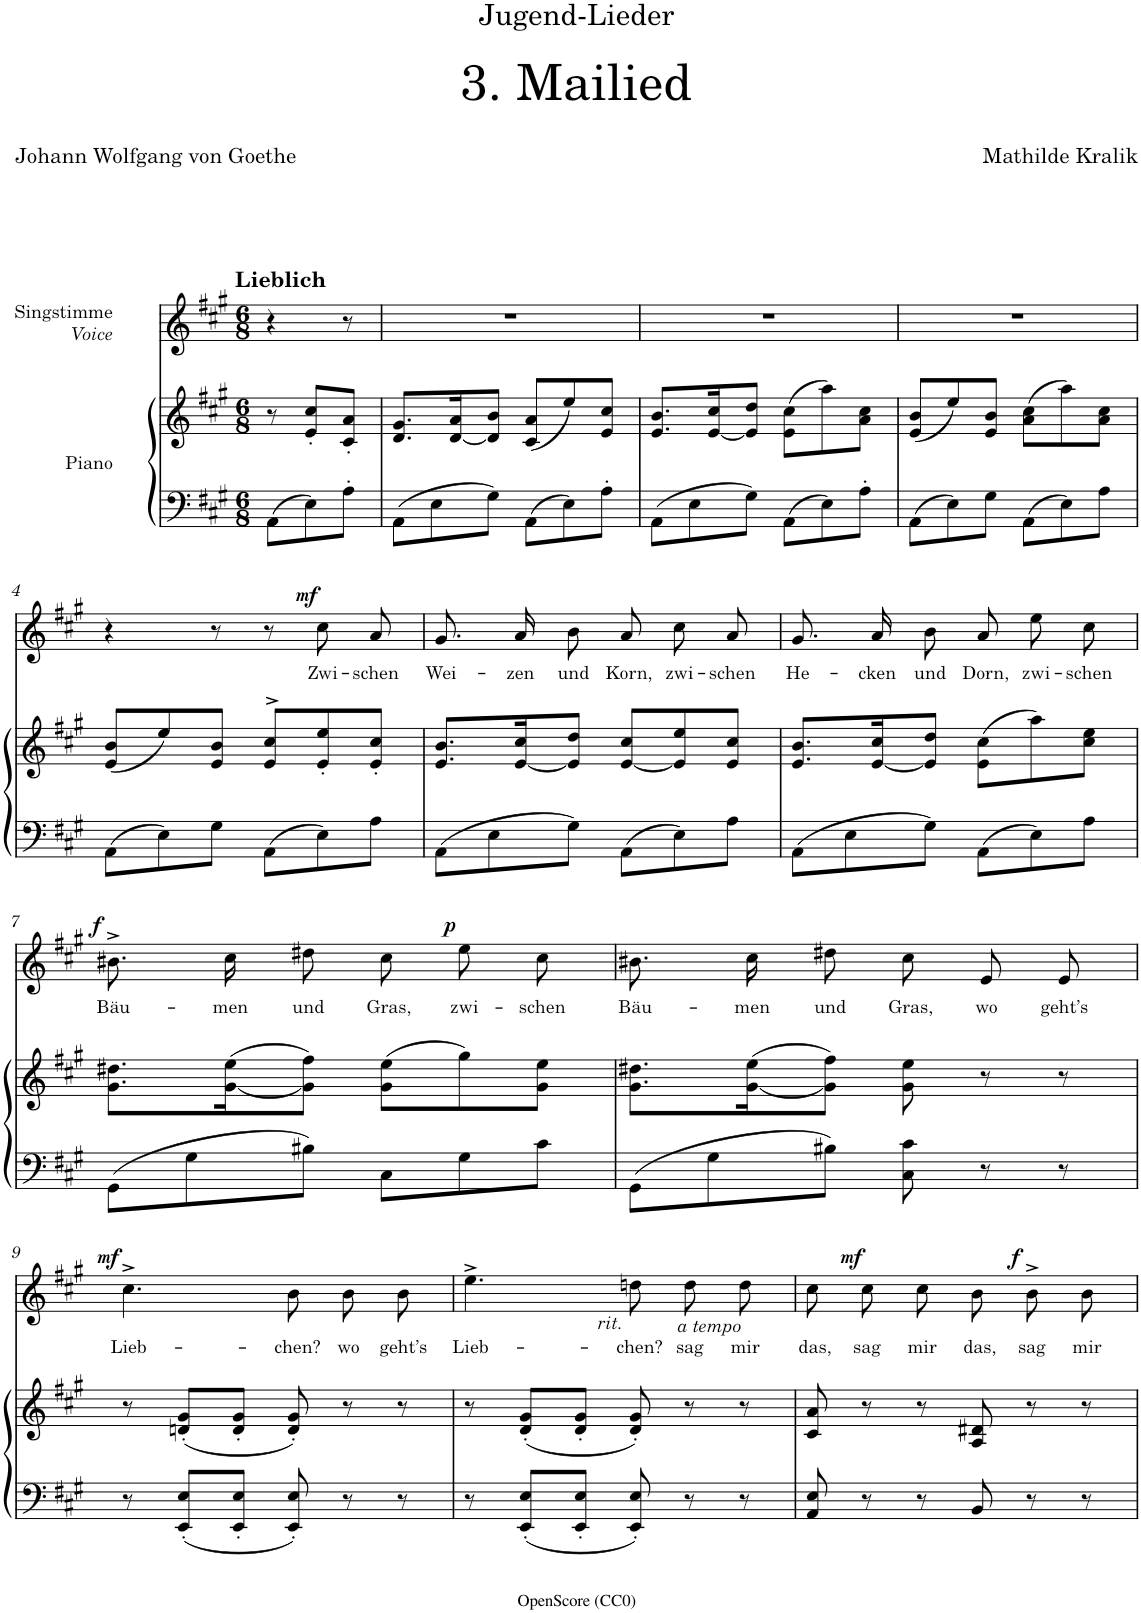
**kern	**kern	**kern	**text	**dynam
*part2	*part2	*part1	*part1	*part1
*staff3	*staff2	*staff1	*staff1	*staff1
*I"Piano	*	*I"Singstimme Voice	*	*
*I'Pno	*	*	*	*
*clefF4	*clefG2	*clefG2	*	*
*k[f#c#g#]	*k[f#c#g#]	*k[f#c#g#]	*	*
*M6/8	*M6/8	*M6/8	*	*
=	=	=	=	=
!	!	!LO:TX:a:B:t=Lieblich	!	!
8AA\L	8r	4r	.	.
8E\	8e/' 8cc#/'L	.	.	.
8A'\J	8c#/' 8a/'J	8r	.	.
=1	=1	=1	=1	=1
8AA\L	8.d/ 8.g#/L	2.r	.	.
8E\	.	.	.	.
.	[16d/ 16a/K	.	.	.
8G#\J	8d/] 8b/J	.	.	.
8AA\L	(8c#/ 8a/L	.	.	.
8E\	8ee/)	.	.	.
8A'\J	8e/ 8cc#/J	.	.	.
=2	=2	=2	=2	=2
8AA\L	8.e/ 8.b/L	2.r	.	.
8E\	.	.	.	.
.	[16e/ 16cc#/K	.	.	.
8G#\J	8e/] 8dd/J	.	.	.
8AA\L	(8e\ 8cc#\L	.	.	.
8E\	8aa\)	.	.	.
8A'\J	8a\ 8cc#\J	.	.	.
=3	=3	=3	=3	=3
8AA\L	(8e/ 8b/L	2.r	.	.
8E\	8ee/)	.	.	.
8G#\J	8e/ 8b/J	.	.	.
8AA\L	(8a\ 8cc#\L	.	.	.
8E\	8aa\)	.	.	.
8A'\J	8a\ 8cc#\J	.	.	.
!!LO:LB:g=z
=4	=4	=4	=4	=4
8AA\L	(8e/ 8b/L	4r	.	.
8E\	8ee/)	.	.	.
8G#\J	8e/ 8b/J	8r	.	.
8AA\L	8e/^> 8cc#/^>L	8r	.	.
!	!	!	!LO:LY:b	!LO:DY:a
8E\	8e/' 8ee/'	8cc#\L	Zwi-	mf
!	!	!	!LO:LY:b	!
8A'\J	8e/' 8cc#/'J	8a\J	-schen	.
=5	=5	=5	=5	=5
!	!	!	!LO:LY:b	!
8AA\L	8.e/ 8.b/L	8.g#/L	Wei-	.
8E\	.	.	.	.
!	!	!	!LO:LY:b	!
.	[16e/ 16cc#/K	16a/K	-zen	.
!	!	!	!LO:LY:b	!
8G#\J	8e/] 8dd/J	8b/J	und	.
!	!	!	!LO:LY:b	!
8AA\L	[8e/ 8cc#/L	8a/L	Korn,	.
!	!	!	!LO:LY:b	!
8E\	8e/] 8ee/	8cc#/	zwi-	.
!	!	!	!LO:LY:b	!
8A'\J	8e/ 8cc#/J	8a/J	-schen	.
=6	=6	=6	=6	=6
!	!	!	!LO:LY:b	!
8AA\L	8.e/ 8.b/L	8.g#/L	He-	.
8E\	.	.	.	.
!	!	!	!LO:LY:b	!
.	[16e/ 16cc#/K	16a/K	-cken	.
!	!	!	!LO:LY:b	!
8G#\J	8e/] 8dd/J	8b/J	und	.
!	!	!	!LO:LY:b	!
8AA\L	(8e\ 8cc#\L	8a\L	Dorn,	.
!	!	!	!LO:LY:b	!
8E\	8aa\)	8ee\	zwi-	.
!	!	!	!LO:LY:b	!
8A'\J	8cc#\ 8ee\J	8cc#\J	-schen	.
!!LO:LB:g=z
=7	=7	=7	=7	=7
!	!	!	!LO:LY:b	!LO:DY:a
8GG#\L	8.g#\ 8.dd#X\L	8.b#X^\L	Bäu-	f
8G#\	.	.	.	.
!	!	!	!LO:LY:b	!
.	(>[16g#\ 16ee\K	16cc#\K	-men	.
!	!	!	!LO:LY:b	!
8B#X\J	8g#\] 8ff#\J)	8dd#X\J	und	.
!	!	!	!LO:LY:b	!
8C#\L	(8g#\ 8ee\L	8cc#\L	Gras,	.
!	!	!	!LO:LY:b	!LO:DY:a
8G#\	8gg#\)	8ee\	zwi-	p
!	!	!	!LO:LY:b	!
8c#\J	8g#\ 8ee\J	8cc#\J	-schen	.
=8	=8	=8	=8	=8
!	!	!	!LO:LY:b	!
8GG#\L	8.g#\ 8.dd#X\L	8.b#X\L	Bäu-	.
8G#\	.	.	.	.
!	!	!	!LO:LY:b	!
.	(>[16g#\ 16ee\K	16cc#\K	-men	.
!	!	!	!LO:LY:b	!
8B#X\J	8g#\] 8ff#\J)	8dd#X\J	und	.
!	!	!	!LO:LY:b	!
8C#\ 8c#\	8g#\ 8ee\	8cc#/L	Gras,	.
!	!	!	!LO:LY:b	!
8r	8r	8e/	wo	.
!	!	!	!LO:LY:b	!
8r	8r	8e/J	geht’s	.
!!LO:LB:g=z
=9	=9	=9	=9	=9
!	!	!	!LO:LY:b	!LO:DY:a
8r	8r	4.cc#^\	Lieb-	mf
8EE/' 8E/'L	(8dn/' 8g#/'L	.	.	.
8EE/' 8E/'J	8d/' 8g#/'J	.	.	.
!	!	!	!LO:LY:b	!
8EE/' 8E/'	8d/' 8g#/')	8b\L	-chen?	.
!	!	!	!LO:LY:b	!
8r	8r	8b\	wo	.
!	!	!	!LO:LY:b	!
8r	8r	8b\J	geht’s	.
=10	=10	=10	=10	=10
!	!	!	!LO:LY:b	!
8r	8r	4.ee^\	Lieb-	.
8EE/' 8E/'L	(8d/' 8g#/'L	.	.	.
8EE/' 8E/'J	8d/' 8g#/'J	.	.	.
!	!	!LO:TX:b:i:t=rit.	!	!
!	!	!	!LO:LY:b	!
8EE/' 8E/'	8d/' 8g#/')	8ddn\L	-chen?	.
!	!	!LO:TX:b:i:t=a tempo	!	!
!	!	!	!LO:LY:b	!
8r	8r	8dd\	sag	.
!	!	!	!LO:LY:b	!
8r	8r	8dd\J	mir	.
=11	=11	=11	=11	=11
!	!	!	!LO:LY:b	!
8AA/ 8E/	8c#/ 8a/	8cc#\L	das,	.
!	!	!	!LO:LY:b	!LO:DY:a
8r	8r	8cc#\	sag	mf
!	!	!	!LO:LY:b	!
8r	8r	8cc#\J	mir	.
!	!	!	!LO:LY:b	!
8BB/	8A/ 8d#X/	8b\L	das,	.
!	!	!	!LO:LY:b	!LO:DY:a
8r	8r	8b^\	sag	f
!	!	!	!LO:LY:b	!
8r	8r	8b\J	mir	.
=	=	=	=	=
*-	*-	*-	*-	*-
